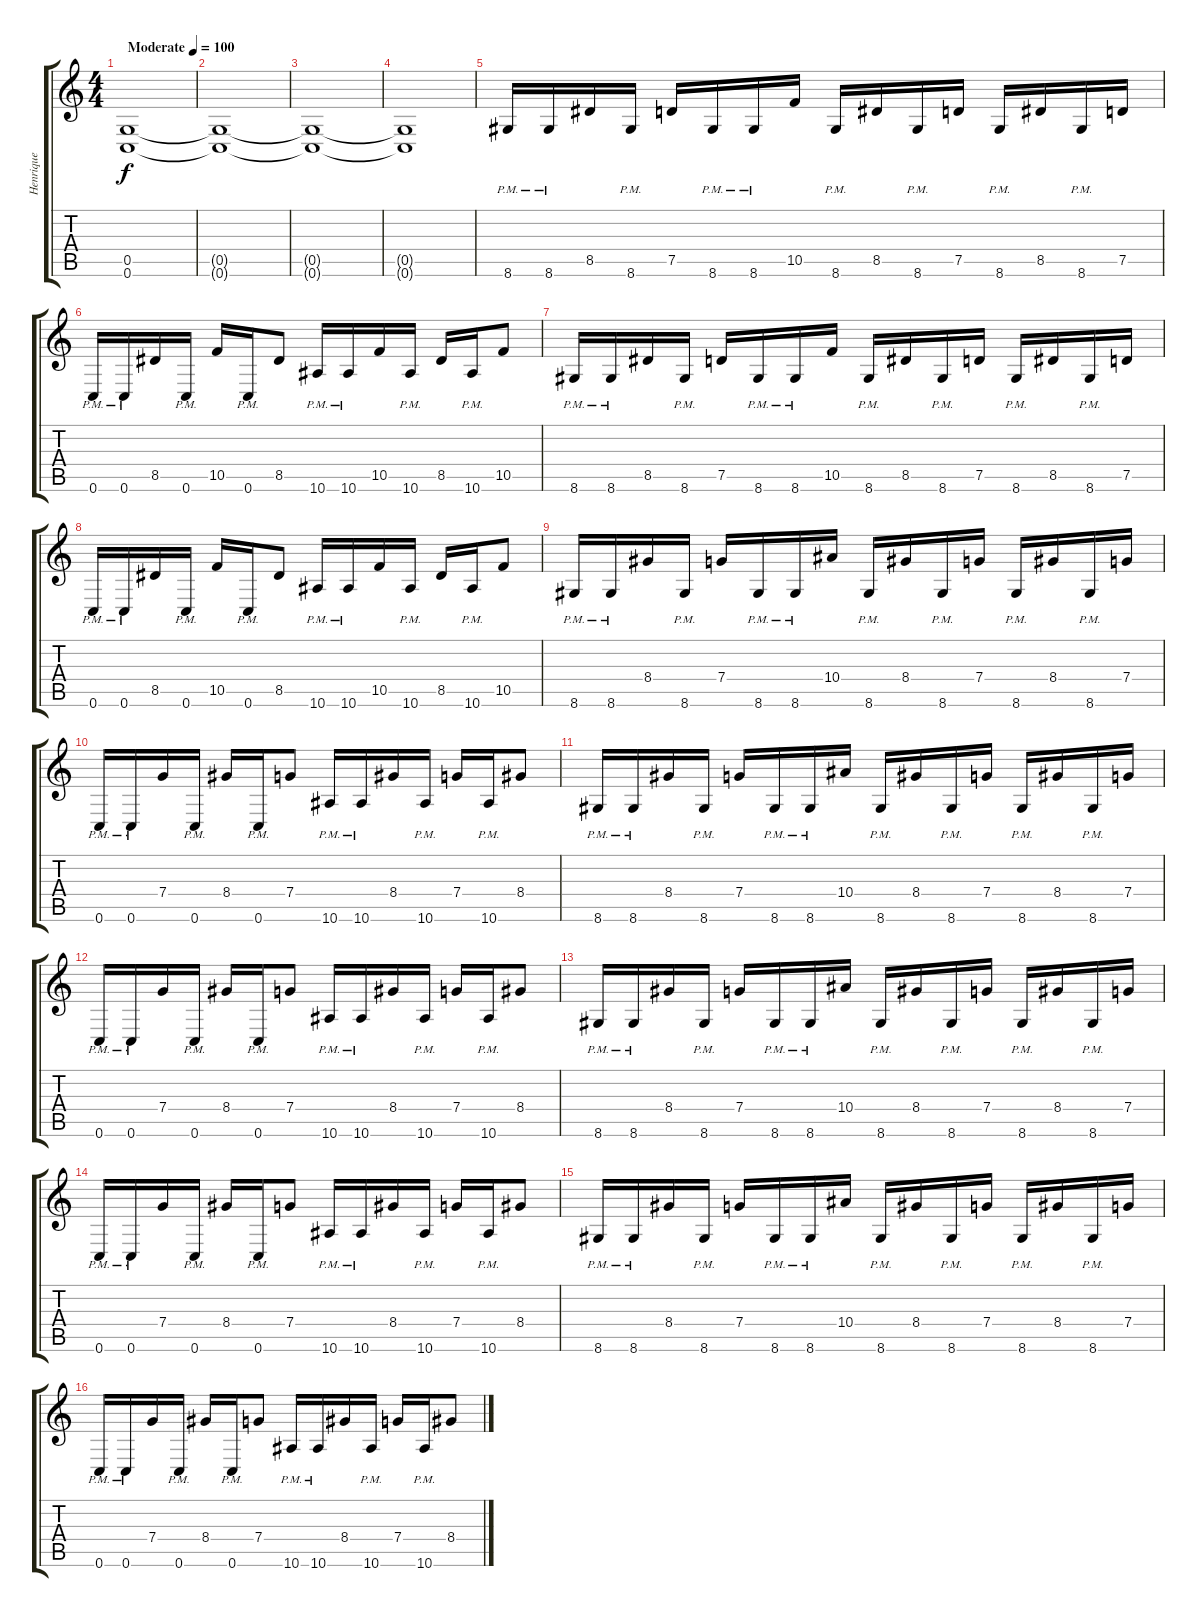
\track ("Henrique" "Henrique") {instrument distortionguitar}
\staff {score tabs}
\tuning (D4 A3 F3 C3 G2 C2) {hide}
\ts (4 4)
\tempo (100 "Moderate")
\clef g2
\ks c
(0.5 0.6).1{dy f instrument distortionguitar} |
(0.5{t} 0.6{t}).1 |
(0.5{t} 0.6{t}).1 |
(0.5{t} 0.6{t}).1 |
8.6{pm}.16{instrument distortionguitar} 8.6{pm}.16 8.5.16 8.6{pm}.16 7.5.16 8.6{pm}.16 8.6{pm}.16 10.5.16 8.6{pm}.16 8.5.16 8.6{pm}.16 7.5.16 8.6{pm}.16 8.5.16 8.6{pm}.16 7.5.16 |
0.6{pm}.16 0.6{pm}.16 8.5.16 0.6{pm}.16 10.5.16 0.6{pm}.16 8.5.8 10.6{pm}.16 10.6{pm}.16 10.5.16 10.6{pm}.16 8.5.16 10.6{pm}.16 10.5.8 |
8.6{pm}.16 8.6{pm}.16 8.5.16 8.6{pm}.16 7.5.16 8.6{pm}.16 8.6{pm}.16 10.5.16 8.6{pm}.16 8.5.16 8.6{pm}.16 7.5.16 8.6{pm}.16 8.5.16 8.6{pm}.16 7.5.16 |
0.6{pm}.16 0.6{pm}.16 8.5.16 0.6{pm}.16 10.5.16 0.6{pm}.16 8.5.8 10.6{pm}.16 10.6{pm}.16 10.5.16 10.6{pm}.16 8.5.16 10.6{pm}.16 10.5.8 |
8.6{pm}.16 8.6{pm}.16 8.4.16 8.6{pm}.16 7.4.16 8.6{pm}.16 8.6{pm}.16 10.4.16 8.6{pm}.16 8.4.16 8.6{pm}.16 7.4.16 8.6{pm}.16 8.4.16 8.6{pm}.16 7.4.16 |
0.6{pm}.16 0.6{pm}.16 7.4.16 0.6{pm}.16 8.4.16 0.6{pm}.16 7.4.8 10.6{pm}.16 10.6{pm}.16 8.4.16 10.6{pm}.16 7.4.16 10.6{pm}.16 8.4.8 |
8.6{pm}.16 8.6{pm}.16 8.4.16 8.6{pm}.16 7.4.16 8.6{pm}.16 8.6{pm}.16 10.4.16 8.6{pm}.16 8.4.16 8.6{pm}.16 7.4.16 8.6{pm}.16 8.4.16 8.6{pm}.16 7.4.16 |
0.6{pm}.16 0.6{pm}.16 7.4.16 0.6{pm}.16 8.4.16 0.6{pm}.16 7.4.8 10.6{pm}.16 10.6{pm}.16 8.4.16 10.6{pm}.16 7.4.16 10.6{pm}.16 8.4.8 |
8.6{pm}.16 8.6{pm}.16 8.4.16 8.6{pm}.16 7.4.16 8.6{pm}.16 8.6{pm}.16 10.4.16 8.6{pm}.16 8.4.16 8.6{pm}.16 7.4.16 8.6{pm}.16 8.4.16 8.6{pm}.16 7.4.16 |
0.6{pm}.16 0.6{pm}.16 7.4.16 0.6{pm}.16 8.4.16 0.6{pm}.16 7.4.8 10.6{pm}.16 10.6{pm}.16 8.4.16 10.6{pm}.16 7.4.16 10.6{pm}.16 8.4.8 |
8.6{pm}.16 8.6{pm}.16 8.4.16 8.6{pm}.16 7.4.16 8.6{pm}.16 8.6{pm}.16 10.4.16 8.6{pm}.16 8.4.16 8.6{pm}.16 7.4.16 8.6{pm}.16 8.4.16 8.6{pm}.16 7.4.16 |
0.6{pm}.16 0.6{pm}.16 7.4.16 0.6{pm}.16 8.4.16 0.6{pm}.16 7.4.8 10.6{pm}.16 10.6{pm}.16 8.4.16 10.6{pm}.16 7.4.16 10.6{pm}.16 8.4.8
